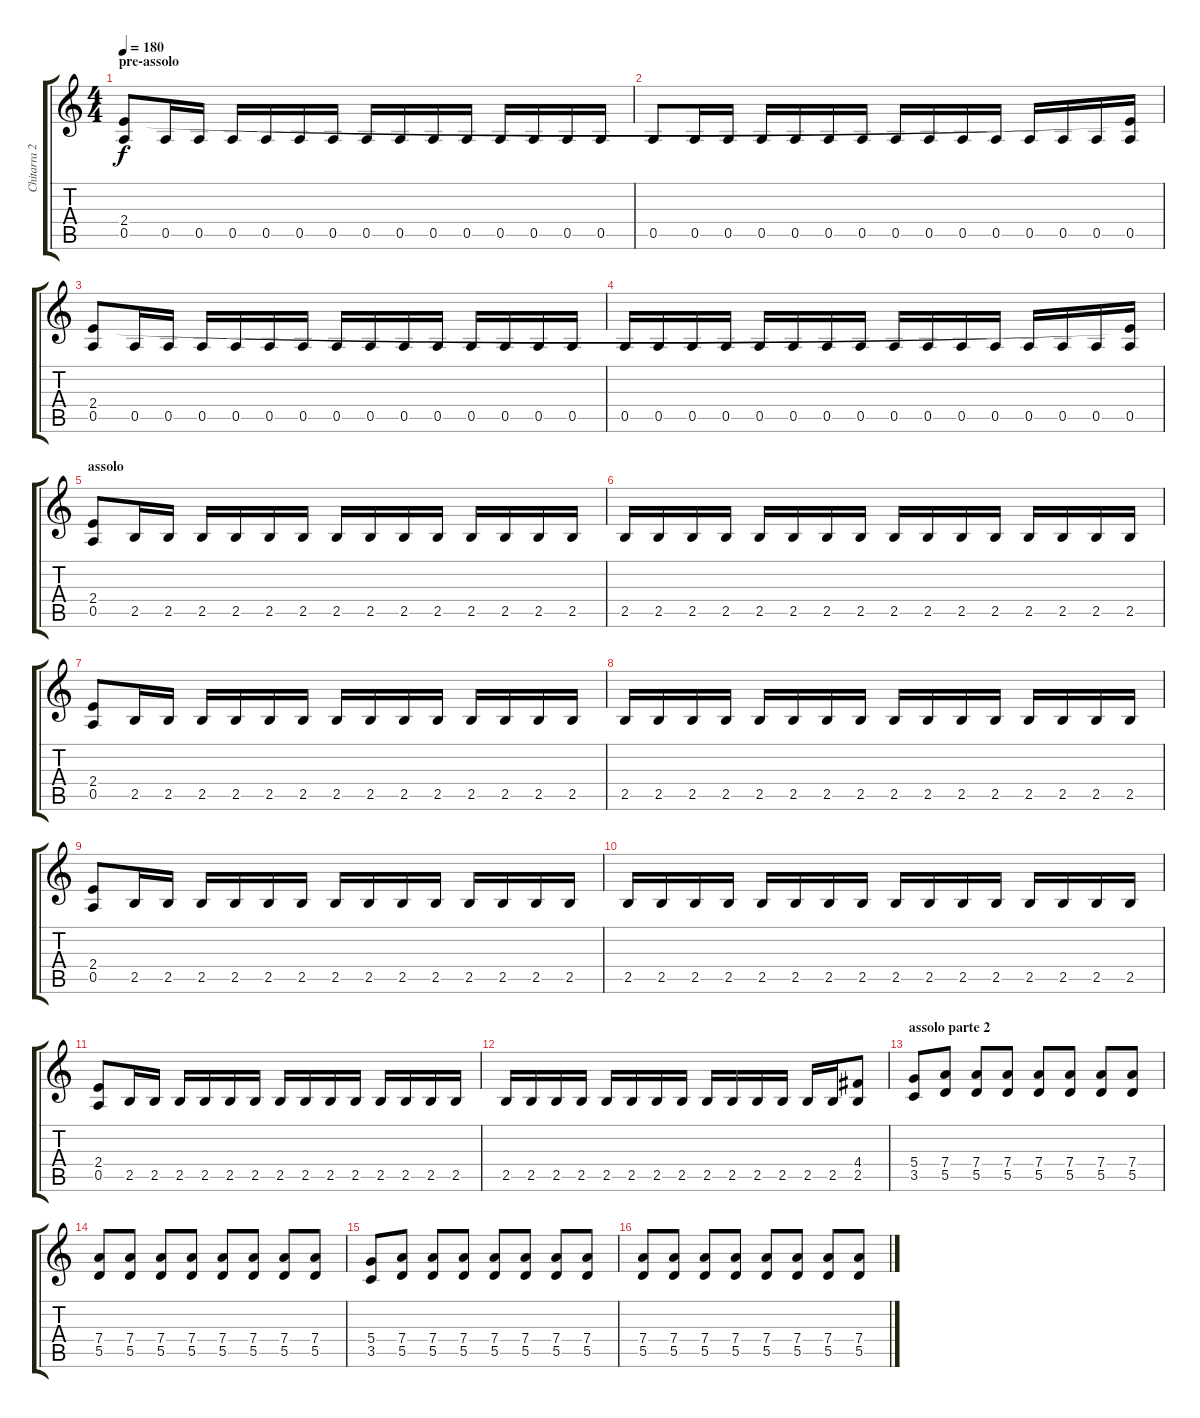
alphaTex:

\track ("Chitarra 2" "Chitarra 2") {instrument distortionguitar}
\staff {score tabs}
\tuning (E4 B3 G3 D3 A2 E2) {hide}
\ts (4 4)
\section ("" "pre-assolo")
\tempo 180
\clef g2
\ks c
(2.4 0.5).8{dy f} 0.5.16 0.5.16 0.5.16 0.5.16 0.5.16 0.5.16 0.5.16 0.5.16 0.5.16 0.5.16 0.5.16 0.5.16 0.5.16 0.5.16 |
0.5.8 0.5.16 0.5.16 0.5.16 0.5.16 0.5.16 0.5.16 0.5.16 0.5.16 0.5.16 0.5.16 0.5.16 0.5.16 0.5.16 (2.4{t} 0.5).16 |
(2.4 0.5).8 0.5.16 0.5.16 0.5.16 0.5.16 0.5.16 0.5.16 0.5.16 0.5.16 0.5.16 0.5.16 0.5.16 0.5.16 0.5.16 0.5.16 |
0.5.16 0.5.16 0.5.16 0.5.16 0.5.16 0.5.16 0.5.16 0.5.16 0.5.16 0.5.16 0.5.16 0.5.16 0.5.16 0.5.16 0.5.16 (2.4{t} 0.5).16 |
\section ("" "assolo")
(2.4 0.5).8 2.5.16 2.5.16 2.5.16 2.5.16 2.5.16 2.5.16 2.5.16 2.5.16 2.5.16 2.5.16 2.5.16 2.5.16 2.5.16 2.5.16 |
2.5.16 2.5.16 2.5.16 2.5.16 2.5.16 2.5.16 2.5.16 2.5.16 2.5.16 2.5.16 2.5.16 2.5.16 2.5.16 2.5.16 2.5.16 2.5.16 |
(2.4 0.5).8 2.5.16 2.5.16 2.5.16 2.5.16 2.5.16 2.5.16 2.5.16 2.5.16 2.5.16 2.5.16 2.5.16 2.5.16 2.5.16 2.5.16 |
2.5.16 2.5.16 2.5.16 2.5.16 2.5.16 2.5.16 2.5.16 2.5.16 2.5.16 2.5.16 2.5.16 2.5.16 2.5.16 2.5.16 2.5.16 2.5.16 |
(2.4 0.5).8 2.5.16 2.5.16 2.5.16 2.5.16 2.5.16 2.5.16 2.5.16 2.5.16 2.5.16 2.5.16 2.5.16 2.5.16 2.5.16 2.5.16 |
2.5.16 2.5.16 2.5.16 2.5.16 2.5.16 2.5.16 2.5.16 2.5.16 2.5.16 2.5.16 2.5.16 2.5.16 2.5.16 2.5.16 2.5.16 2.5.16 |
(2.4 0.5).8 2.5.16 2.5.16 2.5.16 2.5.16 2.5.16 2.5.16 2.5.16 2.5.16 2.5.16 2.5.16 2.5.16 2.5.16 2.5.16 2.5.16 |
2.5.16 2.5.16 2.5.16 2.5.16 2.5.16 2.5.16 2.5.16 2.5.16 2.5.16 2.5.16 2.5.16 2.5.16 2.5.16 2.5.16 (4.4 2.5).8 |
\section ("" "assolo parte 2")
(5.4 3.5).8 (7.4 5.5).8 (7.4 5.5).8 (7.4 5.5).8 (7.4 5.5).8 (7.4 5.5).8 (7.4 5.5).8 (7.4 5.5).8 |
(7.4 5.5).8 (7.4 5.5).8 (7.4 5.5).8 (7.4 5.5).8 (7.4 5.5).8 (7.4 5.5).8 (7.4 5.5).8 (7.4 5.5).8 |
(5.4 3.5).8 (7.4 5.5).8 (7.4 5.5).8 (7.4 5.5).8 (7.4 5.5).8 (7.4 5.5).8 (7.4 5.5).8 (7.4 5.5).8 |
(7.4 5.5).8 (7.4 5.5).8 (7.4 5.5).8 (7.4 5.5).8 (7.4 5.5).8 (7.4 5.5).8 (7.4 5.5).8 (7.4 5.5).8
